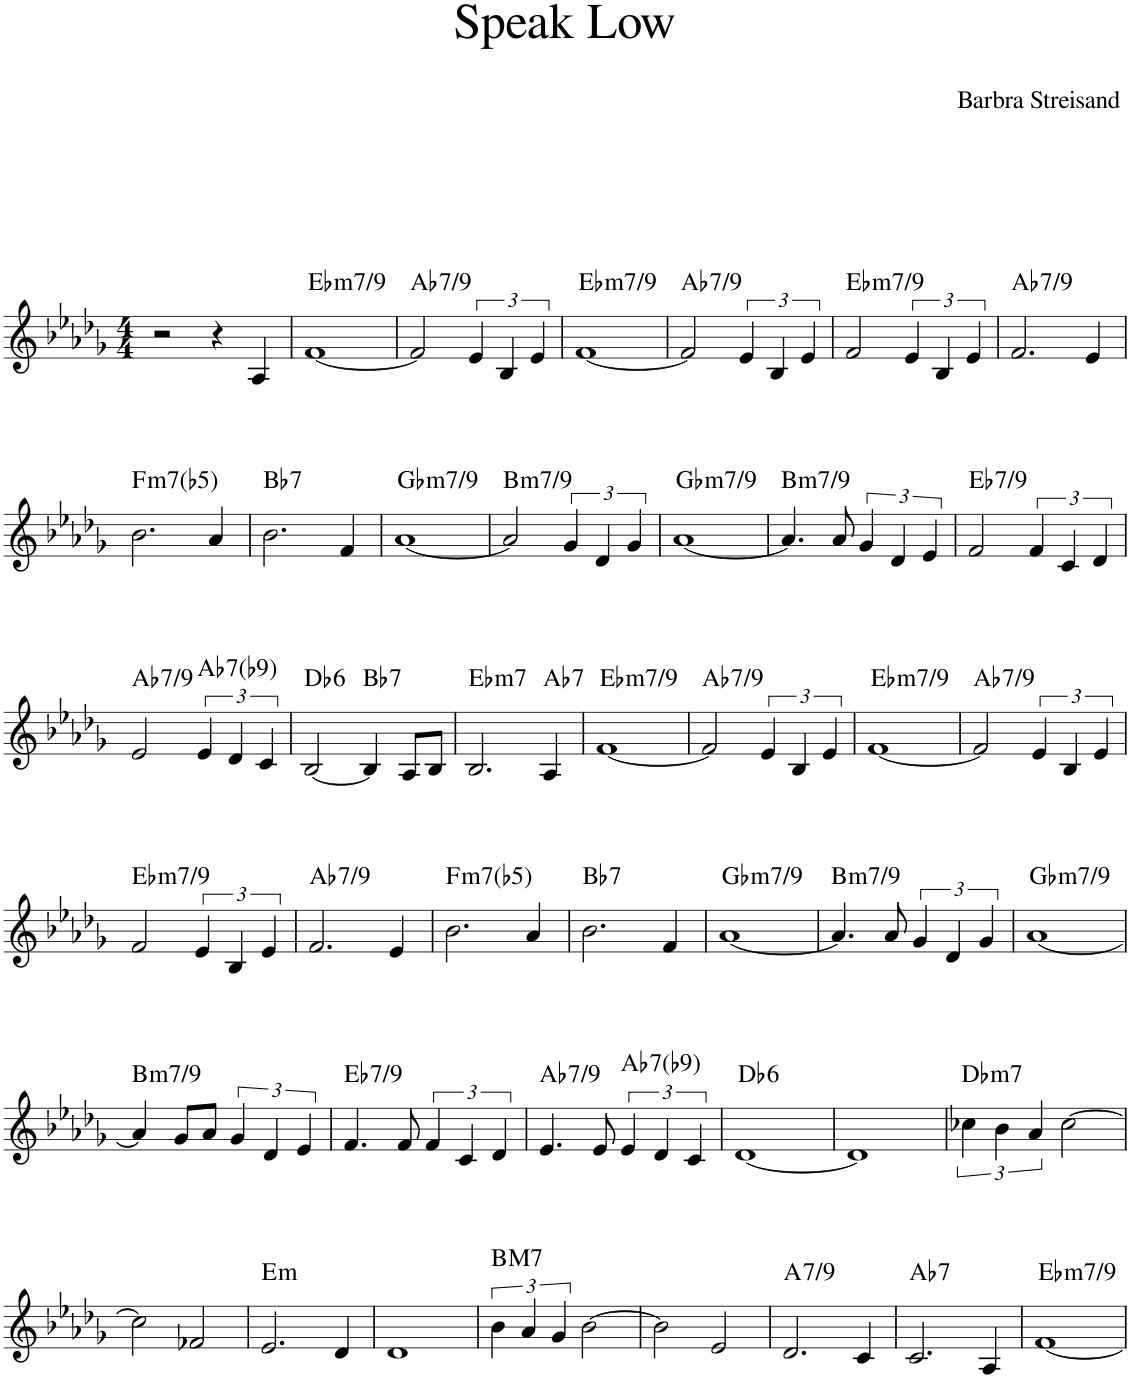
**kern	**harte
*part1	*part1
*staff1	*
*I"Piano	*
*I'Pno.	*
*clefG2	*
*k[b-e-a-d-g-]	*
*M4/4	*
=1	=1
2r	.
4r	.
4A-/	.
=2	=2
!	!LO:H:kt=m7/9
[1f	Eb:min
=3	=3
!	!LO:H:kt=7/9
2f/]	Ab:maj
6e-/	.
6B-/	.
6e-/	.
=4	=4
!	!LO:H:kt=m7/9
[1f	Eb:min
=5	=5
!	!LO:H:kt=7/9
2f/]	Ab:maj
6e-/	.
6B-/	.
6e-/	.
=6	=6
!	!LO:H:kt=m7/9
2f/	Eb:min
6e-/	.
6B-/	.
6e-/	.
=7	=7
!	!LO:H:kt=7/9
2.f/	Ab:maj
4e-/	.
!!LO:LB:g=z
=8	=8
!	!LO:H:kt=m7(b5)
2.b-\	F:hdim7
4a-/	.
=9	=9
!	!LO:H:kt=7
2.b-\	Bb:7
4f/	.
=10	=10
!	!LO:H:kt=m7/9
[1a-	Gb:min
=11	=11
!	!LO:H:kt=m7/9
2a-/]	B:min
6g-/	.
6d-/	.
6g-/	.
=12	=12
!	!LO:H:kt=m7/9
[1a-	Gb:min
=13	=13
!	!LO:H:kt=m7/9
4.a-/]	B:min
8a-/	.
6g-/	.
6d-/	.
6e-/	.
=14	=14
!	!LO:H:kt=7/9
2f/	Eb:maj
6f/	.
6c/	.
6d-/	.
!!LO:LB:g=z
=15	=15
!	!LO:H:kt=7/9
2e-/	Ab:maj
!	!LO:H:kt=7
6e-/	Ab:7(b9)
6d-/	.
6c/	.
=16	=16
!	!LO:H:kt=6
[2B-/	Db:maj6
!	!LO:H:kt=7
4B-/]	Bb:7
8A-/L	.
8B-/J	.
=17	=17
!	!LO:H:kt=m7
2.B-/	Eb:min7
!	!LO:H:kt=7
4A-/	Ab:7
=18	=18
!	!LO:H:kt=m7/9
[1f	Eb:min
=19	=19
!	!LO:H:kt=7/9
2f/]	Ab:maj
6e-/	.
6B-/	.
6e-/	.
=20	=20
!	!LO:H:kt=m7/9
[1f	Eb:min
=21	=21
!	!LO:H:kt=7/9
2f/]	Ab:maj
6e-/	.
6B-/	.
6e-/	.
!!LO:LB:g=z
=22	=22
!	!LO:H:kt=m7/9
2f/	Eb:min
6e-/	.
6B-/	.
6e-/	.
=23	=23
!	!LO:H:kt=7/9
2.f/	Ab:maj
4e-/	.
=24	=24
!	!LO:H:kt=m7(b5)
2.b-\	F:hdim7
4a-/	.
=25	=25
!	!LO:H:kt=7
2.b-\	Bb:7
4f/	.
=26	=26
!	!LO:H:kt=m7/9
[1a-	Gb:min
=27	=27
!	!LO:H:kt=m7/9
4.a-/]	B:min
8a-/	.
6g-/	.
6d-/	.
6g-/	.
=28	=28
!	!LO:H:kt=m7/9
[1a-	Gb:min
!!LO:LB:g=z
=29	=29
!	!LO:H:kt=m7/9
4a-/]	B:min
8g-/L	.
8a-/J	.
6g-/	.
6d-/	.
6e-/	.
=30	=30
!	!LO:H:kt=7/9
4.f/	Eb:maj
8f/	.
6f/	.
6c/	.
6d-/	.
=31	=31
!	!LO:H:kt=7/9
4.e-/	Ab:maj
8e-/	.
!	!LO:H:kt=7
6e-/	Ab:7(b9)
6d-/	.
6c/	.
=32	=32
!	!LO:H:kt=6
[1d-	Db:maj6
=33	=33
1d-]	.
=34	=34
!	!LO:H:kt=m7
6cc-X\	Db:min7
6b-\	.
6a-/	.
[2cc-\	.
!!LO:LB:g=z
=35	=35
2cc-\]	.
2f-X/	.
=36	=36
!	!LO:H:kt=m
2.e-/	E:min
4d-/	.
=37	=37
1d-	.
=38	=38
!	!LO:H:kt=M7
6b-\	B:maj7
6a-/	.
6g-/	.
[2b-\	.
=39	=39
2b-\]	.
2e-/	.
=40	=40
!	!LO:H:kt=7/9
2.d-/	A:maj
4c/	.
=41	=41
!	!LO:H:kt=7
2.c/	Ab:7
4A-/	.
=42	=42
!	!LO:H:kt=m7/9
[1f	Eb:min
=	=
*-	*-
